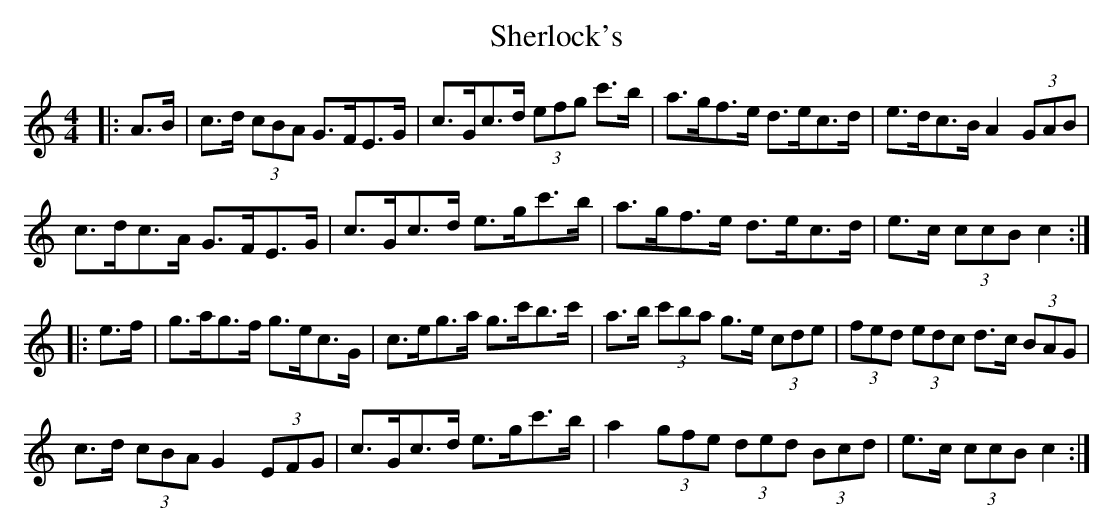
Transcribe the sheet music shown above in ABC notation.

X:1
T: Sherlock's
M: 4/4
L: 1/8
K: Cmaj
|:A>B|c>d (3cBA G>FE>G|c>Gc>d (3efg c'>b|a>gf>e d>ec>d|e>dc>B A2 (3GAB|
c>dc>A G>FE>G|c>Gc>d e>gc'>b|a>gf>e d>ec>d|e>c (3ccB c2:|
|:e>f|g>ag>f g>ec>G|c>eg>a g>c'b>c'|a>b (3c'ba g>e (3cde|(3fed (3edc d>c (3BAG|
c>d (3cBA G2 (3EFG|c>Gc>d e>gc'>b|a2 (3gfe (3ded (3Bcd|e>c (3ccB c2:|
